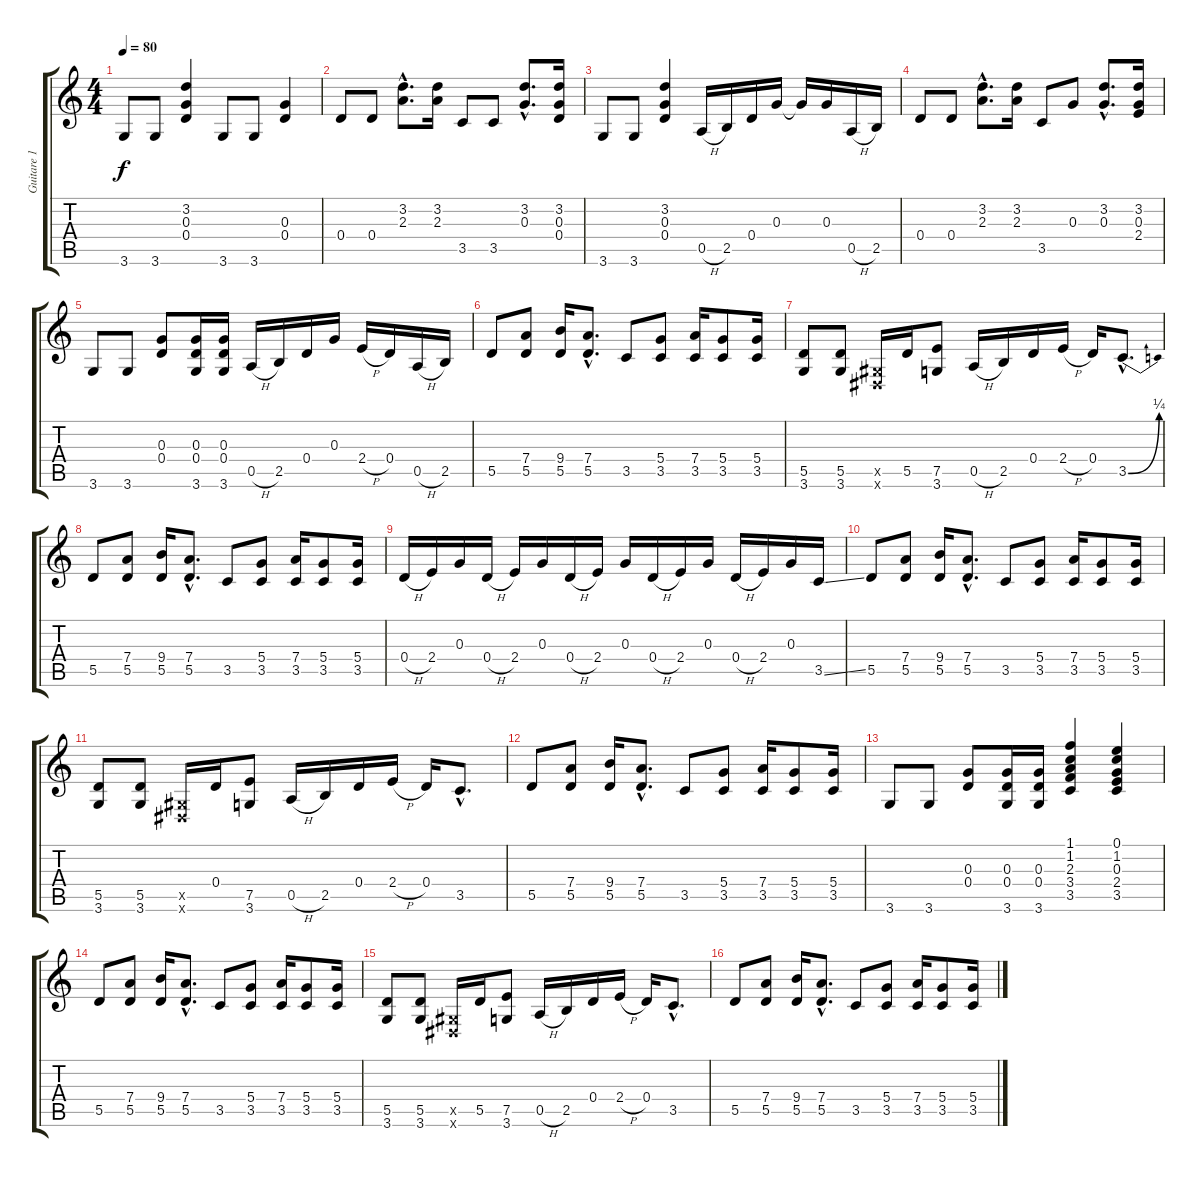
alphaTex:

\track ("Guitare 1" "Guitare 1") {instrument electricguitarclean}
\staff {score tabs}
\tuning (E4 B3 G3 D3 A2 E2) {hide}
\ts (4 4)
\tempo 80
\clef g2
\ks c
3.6.8{dy f} 3.6.8 (3.2 0.3 0.4).4 3.6.8 3.6.8 (0.3 0.4).4 |
0.4.8 0.4.8 (3.2{hac} 2.3{hac}).8{d} (3.2 2.3).16 3.5.8 3.5.8 (3.2{hac} 0.3{hac}).8{d} (3.2 0.3 0.4).16 |
3.6.8 3.6.8 (3.2 0.3 0.4).4 0.5{h}.16 2.5.16 0.4.16 0.3.16 0.3{t}.16 0.3.16 0.5{h}.16 2.5.16 |
0.4.8 0.4.8 (3.2{hac} 2.3{hac}).8{d} (3.2 2.3).16 3.5.8 0.3.8 (3.2{hac} 0.3{hac}).8{d} (3.2 0.3 2.4).16 |
3.6.8 3.6.8 (0.3 0.4).8 (0.3 0.4 3.6).16 (0.3 0.4 3.6).16 0.5{h}.16 2.5.16 0.4.16 0.3.16 2.4{h}.16 0.4.16 0.5{h}.16 2.5.16 |
5.5.8 (7.4 5.5).8 (9.4 5.5).16 (7.4{hac} 5.5{hac}).8{d} 3.5.8 (5.4 3.5).8 (7.4 3.5).16 (5.4 3.5).8 (5.4 3.5).16 |
(5.5 3.6).8 (5.5 3.6).8 (-1.5{x} -1.6{x}).16 5.5.16 (7.5 3.6).8 0.5{h}.16 2.5.16 0.4.16 2.4{h}.16 0.4.16 3.5{be (bend 0 0 60 1) hac}.8{d} |
5.5.8 (7.4 5.5).8 (9.4 5.5).16 (7.4{hac} 5.5{hac}).8{d} 3.5.8 (5.4 3.5).8 (7.4 3.5).16 (5.4 3.5).8 (5.4 3.5).16 |
0.4{h}.16 2.4.16 0.3.16 0.4{h}.16 2.4.16 0.3.16 0.4{h}.16 2.4.16 0.3.16 0.4{h}.16 2.4.16 0.3.16 0.4{h}.16 2.4.16 0.3.16 3.5{ss}.16 |
5.5.8 (7.4 5.5).8 (9.4 5.5).16 (7.4{hac} 5.5{hac}).8{d} 3.5.8 (5.4 3.5).8 (7.4 3.5).16 (5.4 3.5).8 (5.4 3.5).16 |
(5.5 3.6).8 (5.5 3.6).8 (-1.5{x} -1.6{x}).16 0.4.16 (7.5 3.6).8 0.5{h}.16 2.5.16 0.4.16 2.4{h}.16 0.4.16 3.5{hac}.8{d} |
5.5.8 (7.4 5.5).8 (9.4 5.5).16 (7.4{hac} 5.5{hac}).8{d} 3.5.8 (5.4 3.5).8 (7.4 3.5).16 (5.4 3.5).8 (5.4 3.5).16 |
3.6.8 3.6.8 (0.3 0.4).8 (0.3 0.4 3.6).16 (0.3 0.4 3.6).16 (1.1 1.2 2.3 3.4 3.5).4 (0.1 1.2 0.3 2.4 3.5).4 |
5.5.8 (7.4 5.5).8 (9.4 5.5).16 (7.4{hac} 5.5{hac}).8{d} 3.5.8 (5.4 3.5).8 (7.4 3.5).16 (5.4 3.5).8 (5.4 3.5).16 |
(5.5 3.6).8 (5.5 3.6).8 (-1.5{x} -1.6{x}).16 5.5.16 (7.5 3.6).8 0.5{h}.16 2.5.16 0.4.16 2.4{h}.16 0.4.16 3.5{hac}.8{d} |
5.5.8 (7.4 5.5).8 (9.4 5.5).16 (7.4{hac} 5.5{hac}).8{d} 3.5.8 (5.4 3.5).8 (7.4 3.5).16 (5.4 3.5).8 (5.4 3.5).16
